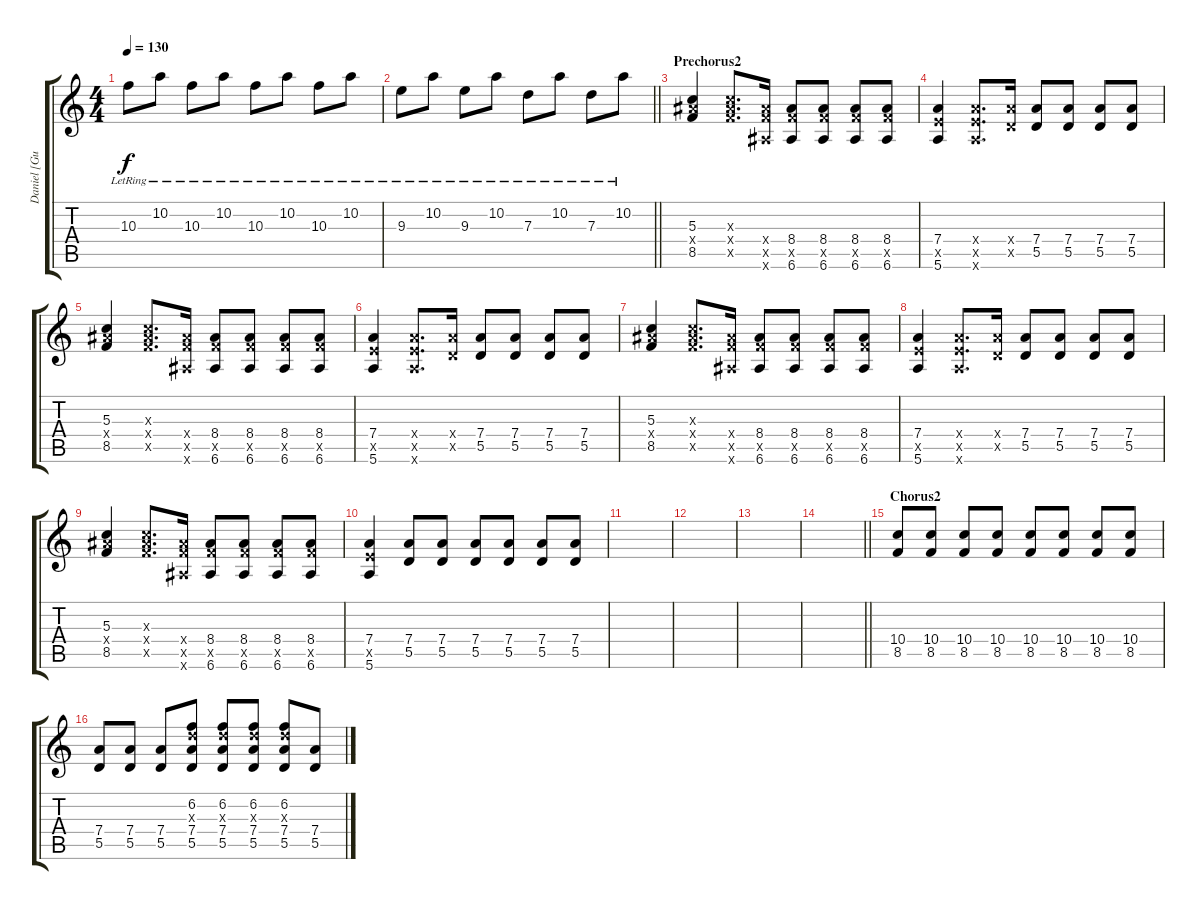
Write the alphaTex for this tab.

\track ("Daniel [Guitar1]" "Daniel [Gu") {instrument overdrivenguitar}
\staff {score tabs}
\tuning (E4 B3 G3 D3 A2 E2) {hide}
\ts (4 4)
\tempo 130
\clef g2
\ks c
10.3{lr}.8{dy f} 10.2{lr}.8 10.3{lr}.8 10.2{lr}.8 10.3{lr}.8 10.2{lr}.8 10.3{lr}.8 10.2{lr}.8 |
\barLineRight lightlight
9.3{lr}.8 10.2{lr}.8 9.3{lr}.8 10.2{lr}.8 7.3{lr}.8 10.2{lr}.8 7.3{lr}.8 10.2{lr}.8 |
\section ("" "Prechorus2")
(5.3 8.4{x} 8.5).4 (5.3{x} 8.4{x} 8.5{x}).8{d} (8.4{x} 8.5{x} 6.6{x}).16 (8.4 8.5{x} 6.6).8 (8.4 8.5{x} 6.6).8 (8.4 8.5{x} 6.6).8 (8.4 8.5{x} 6.6).8 |
(7.4 7.5{x} 5.6).4 (7.4{x} 7.5{x} 5.6{x}).8{d} (7.4{x} 5.5{x}).16 (7.4 5.5).8 (7.4 5.5).8 (7.4 5.5).8 (7.4 5.5).8 |
(5.3 8.4{x} 8.5).4 (5.3{x} 8.4{x} 8.5{x}).8{d} (8.4{x} 8.5{x} 6.6{x}).16 (8.4 8.5{x} 6.6).8 (8.4 8.5{x} 6.6).8 (8.4 8.5{x} 6.6).8 (8.4 8.5{x} 6.6).8 |
(7.4 7.5{x} 5.6).4 (7.4{x} 7.5{x} 5.6{x}).8{d} (7.4{x} 5.5{x}).16 (7.4 5.5).8 (7.4 5.5).8 (7.4 5.5).8 (7.4 5.5).8 |
(5.3 8.4{x} 8.5).4 (5.3{x} 8.4{x} 8.5{x}).8{d} (8.4{x} 8.5{x} 6.6{x}).16 (8.4 8.5{x} 6.6).8 (8.4 8.5{x} 6.6).8 (8.4 8.5{x} 6.6).8 (8.4 8.5{x} 6.6).8 |
(7.4 7.5{x} 5.6).4 (7.4{x} 7.5{x} 5.6{x}).8{d} (7.4{x} 5.5{x}).16 (7.4 5.5).8 (7.4 5.5).8 (7.4 5.5).8 (7.4 5.5).8 |
(5.3 8.4{x} 8.5).4 (5.3{x} 8.4{x} 8.5{x}).8{d} (8.4{x} 8.5{x} 6.6{x}).16 (8.4 8.5{x} 6.6).8 (8.4 8.5{x} 6.6).8 (8.4 8.5{x} 6.6).8 (8.4 8.5{x} 6.6).8 |
(7.4 7.5{x} 5.6).4 (7.4 5.5).8 (7.4 5.5).8 (7.4 5.5).8 (7.4 5.5).8 (7.4 5.5).8 (7.4 5.5).8 |
|
|
|
\barLineRight lightlight
|
\section ("" "Chorus2")
(10.4 8.5).8 (10.4 8.5).8 (10.4 8.5).8 (10.4 8.5).8 (10.4 8.5).8 (10.4 8.5).8 (10.4 8.5).8 (10.4 8.5).8 |
(7.4 5.5).8 (7.4 5.5).8 (7.4 5.5).8 (6.2 7.3{x} 7.4 5.5).8 (6.2 7.3{x} 7.4 5.5).8 (6.2 7.3{x} 7.4 5.5).8 (6.2 7.3{x} 7.4 5.5).8 (7.4 5.5).8
